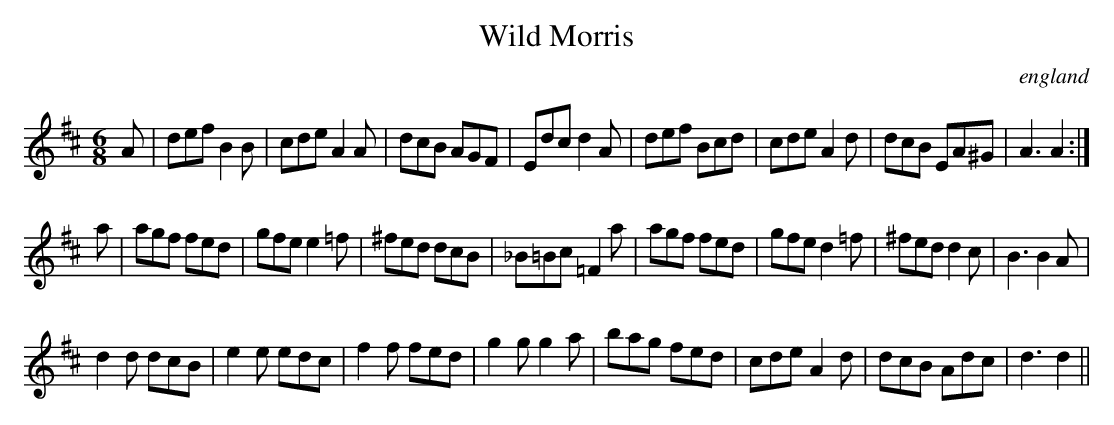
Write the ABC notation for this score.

X:1
T:Wild Morris
O:england
M:6/8
K:D
A|\
def B2B|cde A2A|dcB AGF|Edc d2A|\
def Bcd|cde A2d|dcB EA^G|A3 A2:|
a|\
agf fed|gfe e2=f|^fed dcB|_B=Bc =F2a|\
agf fed|gfe d2=f|^fed d2c|B3 B2A|
d2d dcB|e2e edc|f2f fed|g2g g2a|\
bag fed|cde A2d|dcB Adc|d3 d2||
